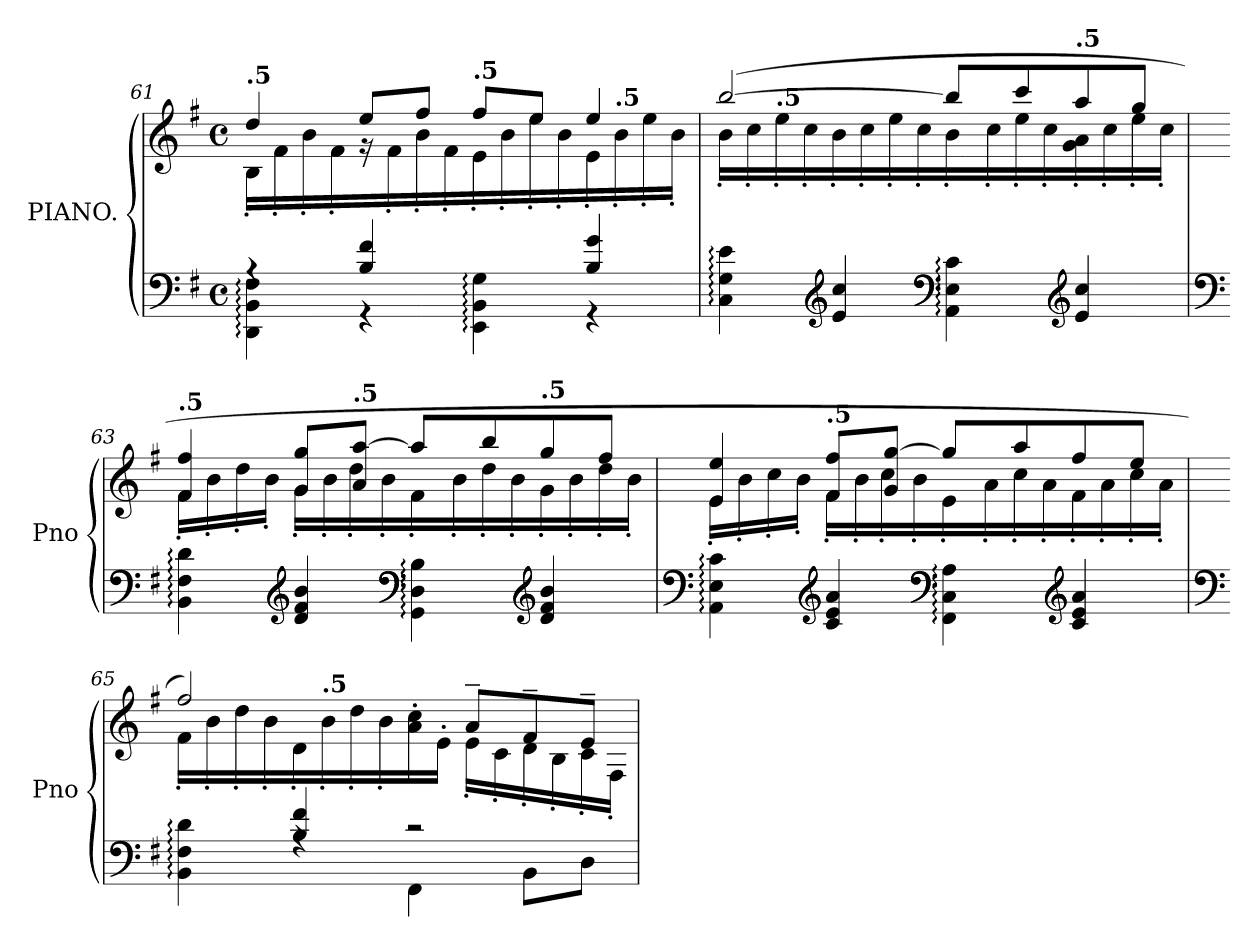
**kern	**kern
*part1	*part1
*staff2	*staff1
*I"PIANO.	*
*I'Pno	*
*clefF4	*clefG2
*k[f#]	*k[f#]
*M4/4	*M4/4
*met(c)	*met(c)
*MM47	*MM47
=61	=61
*^	*^
!	!	!LO:TX:a:B:t=.5	!
4rA	4DD\: 4BB\: 4F#\:	4dd/	16B'\LL
.	.	.	16f#'\
.	.	.	16b'\
.	.	.	16f#'\
*	*	*MM50	*
4B/ 4f#/	4r	8ee/L	16r
.	.	.	16f#'\
.	.	8ff#/J	16b'\
.	.	.	16f#'\
*	*	*MM47	*
!	!	!LO:TX:a:B:t=.5	!
4rFyy	4EE\: 4BB\: 4G\:	8ff#/L	16e'\
.	.	.	16b'\
*	*	*MM50	*
.	.	8ee/J	16ee'\
.	.	.	16b'\
4B/ 4g/	4r	4ee/	16e'\
*	*	*MM47	*
!	!	!	!LO:TX:a:B:t=.5
.	.	.	16b'\
*	*	*MM45	*
.	.	.	16ee'\
.	.	.	16b'\JJ
!!LO:LB:g=z	!!
=62	=62	=62	=62
4ryy	4C\: 4G\: 4e\:	(>[2bb/	16b'\LL
.	.	.	16cc'\
*	*	*MM47	*
!	!	!	!LO:TX:a:B:t=.5
.	.	.	16ee'\
.	.	.	16cc'\
*clefG2	*	*	*
*	*	*MM50	*
4e/ 4cc/	4ryy	.	16b'\
.	.	.	16cc'\
.	.	.	16ee'\
.	.	.	16cc'\
*clefF4	*	*	*
4rAyy	4AA\: 4E\: 4c\:	8bb/L]	16b'\
.	.	.	16cc'\
.	.	8ccc/	16ee'\
.	.	.	16cc'\
*clefG2	*	*	*
*	*	*MM52	*
!	!	!LO:TX:a:B:t=.5	!
4e/ 4cc/	4ryy	8aa/	16g\' 16a\'
.	.	.	16cc'\
.	.	8gg/J	16ee'\
*	*	*MM50	*
.	.	.	16cc'\JJ
=63	=63	=63	=63
*clefF4	*	*	*
*	*	*MM47	*
!	!	!LO:TX:a:B:t=.5	!
4rAyy	4BB\: 4F#\: 4d\:	4f#/ 4ff#/	16f#'\LL
.	.	.	16b'\
.	.	.	16dd'\
.	.	.	16b'\JJ
*clefG2	*	*	*
*	*	*MM50	*
4d/ 4f#/ 4b/	4ryy	8g/ 8gg/L	16g'\LL
.	.	.	16b'\
*	*	*MM47	*
!	!	!LO:TX:a:B:t=.5	!
.	.	8a/ [8aa/J	16dd'\
.	.	.	16b'\
*clefF4	*	*	*
4rAyy	4GG\: 4D\: 4B\:	8aa/L]	16f#'\
.	.	.	16b'\
*	*	*MM50	*
.	.	8bb/	16dd'\
.	.	.	16b'\
*clefG2	*	*	*
*	*	*MM52	*
!	!	!LO:TX:a:B:t=.5	!
4d/ 4f#/ 4b/	4ryy	8gg/	16g'\
.	.	.	16b'\
*	*	*MM50	*
.	.	8ff#/J	16dd'\
.	.	.	16b'\JJ
!!LO:LB:g=z	!!
=64	=64	=64	=64
*clefF4	*	*	*
*	*	*MM45	*
4rAyy	4AA\: 4E\: 4c\:	4e/ 4ee/	16e'\LL
.	.	.	16b'\
*	*	*MM50	*
.	.	.	16cc'\
.	.	.	16b'\JJ
*clefG2	*	*	*
*	*	*MM47	*
!	!	!LO:TX:a:B:t=.5	!
4c/ 4e/ 4a/	4ryy	8f#/ 8ff#/L	16f#'\LL
.	.	.	16b'\
.	.	8g/ [8gg/J	16cc'\
.	.	.	16b'\
*clefF4	*	*	*
4rAyy	4FF#\: 4C\: 4A\:	8gg/L]	16e'\
.	.	.	16a'\
*	*	*MM50	*
.	.	8aa/	16cc'\
.	.	.	16a'\
*clefG2	*	*	*
4c/ 4e/ 4a/	4ryy	8ff#/	16f#'\
.	.	.	16a'\
*	*	*MM45	*
.	.	8ee/J	16cc'\
.	.	.	16a'\JJ
=65	=65	=65	=65
*clefF4	*	*	*
4ryy	4BB\: 4F#\: 4d\:	2ff#/)	16f#'\LL
.	.	.	16b'\
*	*	*MM50	*
.	.	.	16dd'\
.	.	.	16b'\
4B/ 4f#/	4rA	.	16d'\
*	*	*MM47	*
!	!	!	!LO:TX:a:B:t=.5
.	.	.	16b'\
.	.	.	16dd'\
.	.	.	16b'\
*	*	*MM45	*
2r	4FF#\	8ryy	16a\' 16cc\'
.	.	.	16e'\JJ
.	.	8a~/L	16e'\LL
.	.	.	16c'\
*	*	*MM40	*
.	8BB\L	8f#~/	16d'\
.	.	.	16B'\
*	*	*MM35	*
.	8D\J	8e~/J	16c'\
.	.	.	16F#'\JJ
*v	*v	*	*
*	*v	*v
=	=
*-	*-
